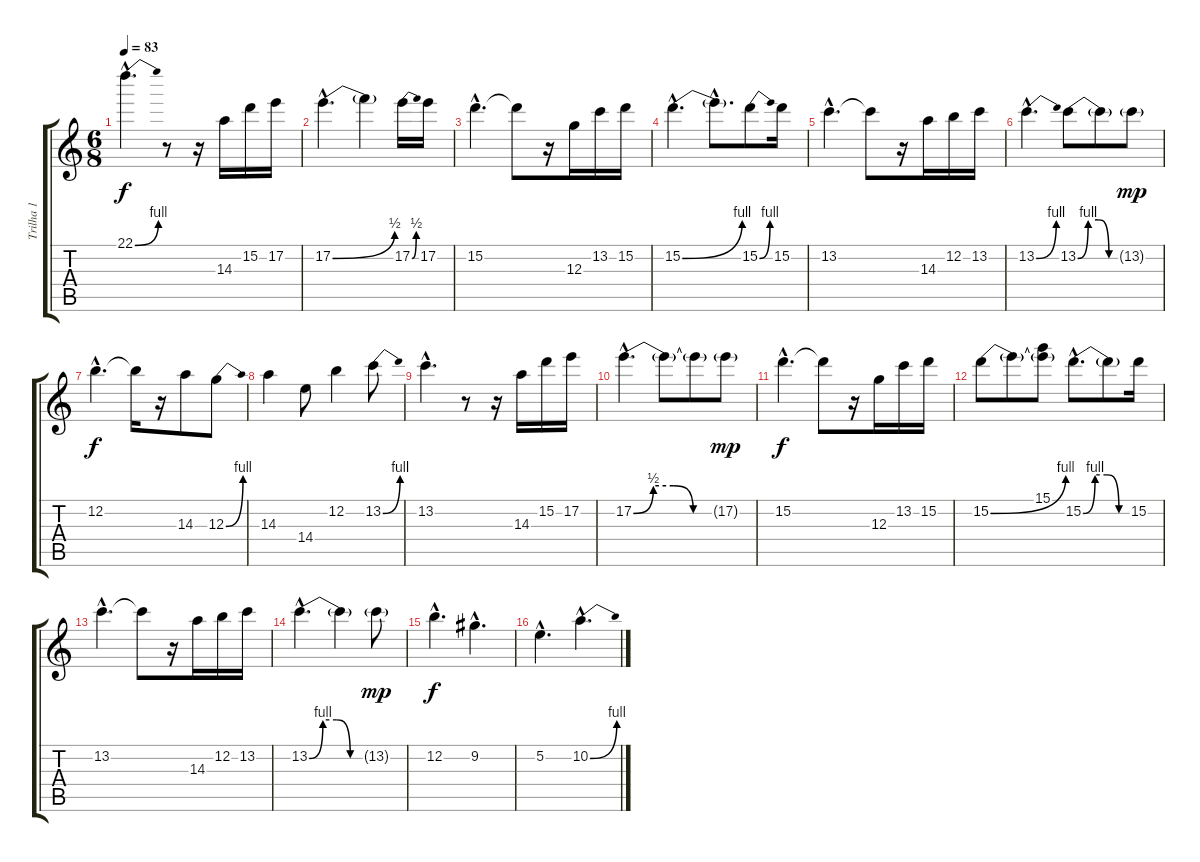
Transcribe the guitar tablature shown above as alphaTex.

\track ("Trilha 1" "Trilha 1") {instrument overdrivenguitar}
\staff {score tabs}
\tuning (E4 B3 G3 D3 A2 E2) {hide}
\ts (6 8)
\tempo 83
\clef g2
\ks c
22.1{be (bend 0 0 60 4) hac}.4{d dy f} r.8 r.16 14.3.16 15.2.16 17.2.16 |
17.2{be (bend 0 0 60 2) hac}.4{d} 17.2{t}.4 17.2{be (bend 0 0 60 2)}.16 17.2.16 |
15.2{hac}.4{d} 15.2{t}.8 r.16 12.3.16 13.2.16 15.2.16 |
15.2{be (bend 0 0 60 4) hac}.4{d} 15.2{hac t}.8{d} 15.2{be (bend 0 0 60 4)}.8 15.2.16 |
13.2{hac}.4{d} 13.2{t}.8 r.16 14.3.16 12.2.16 13.2.16 |
13.2{be (bend 0 0 60 4) hac}.4{d} 13.2{be (custom 0 0 15 4 30 4 45 0 60 0)}.8 13.2{t}.8 13.2{g}.8{dy mp} |
12.2{hac}.4{d dy f} 12.2{t}.16 r.16 14.3.8 12.3{be (bend 0 0 60 4)}.8 |
14.3.4 14.4.8 12.2.4 13.2{be (bend 0 0 60 4)}.8 |
13.2{hac}.4{d} r.8 r.16 14.3.16 15.2.16 17.2.16 |
17.2{be (custom 0 0 15 2 30 2 45 0 60 0) hac}.4{d} 17.2{t}.8 17.2{t}.8 17.2{g}.8{dy mp} |
15.2{hac}.4{d dy f} 15.2{t}.8 r.16 12.3.16 13.2.16 15.2.16 |
15.2{be (bend 0 0 60 4)}.8 15.2{t}.8 (15.1 15.2{t}).8 15.2{be (custom 0 0 15 4 30 4 45 0 60 0) hac}.8{d} 15.2{t}.8 15.2.16 |
13.2{hac}.4{d} 13.2{t}.8 r.16 14.3.16 12.2.16 13.2.16 |
13.2{be (custom 0 0 15 4 30 4 45 0 60 0) hac}.4{d} 13.2{t}.4 13.2{g}.8{dy mp} |
12.2{hac}.4{d dy f} 9.2{hac}.4{d} |
5.2{hac}.4{d} 10.2{be (bend 0 0 60 4) hac}.4{d}
